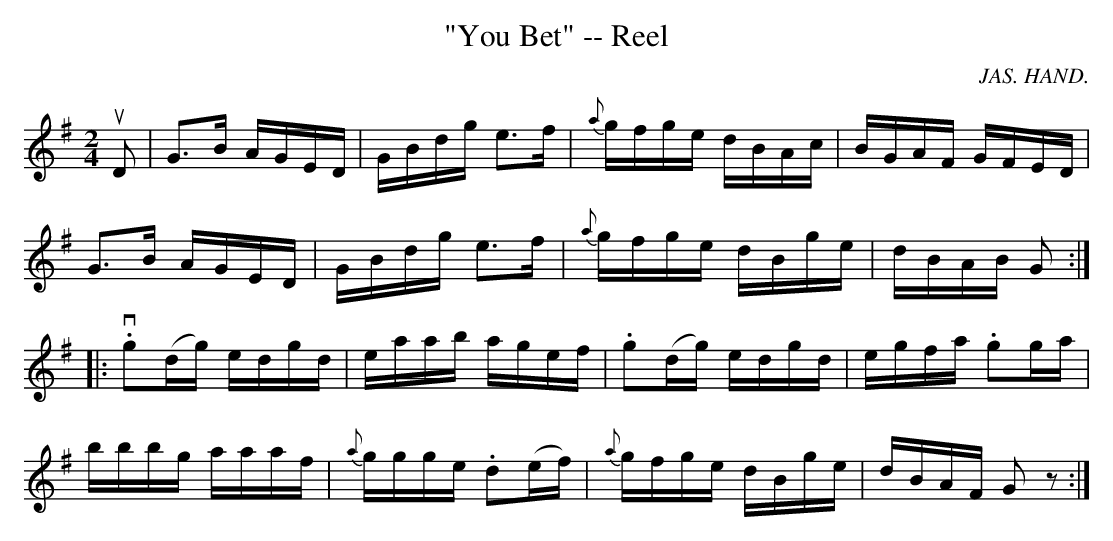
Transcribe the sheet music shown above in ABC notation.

X:1
T:"You Bet" -- Reel
M:2/4
L:1/16
C:JAS. HAND.
K:G
uD2|\
kG3B AGED | GBdg ke3f | {a}gfge dBAc | BGAF GFED |
kG3B AGED | GBdg ke3f | {a}gfge dBge | dBAB G2  :|
|:\
v.g2(dg) edgd | eaab agef | .g2(dg) edgd | egfa .g2ga |
bbbg aaaf | {a}ggge .d2(ef) | {a}gfge dBge | dBAF G2 z2 :|
